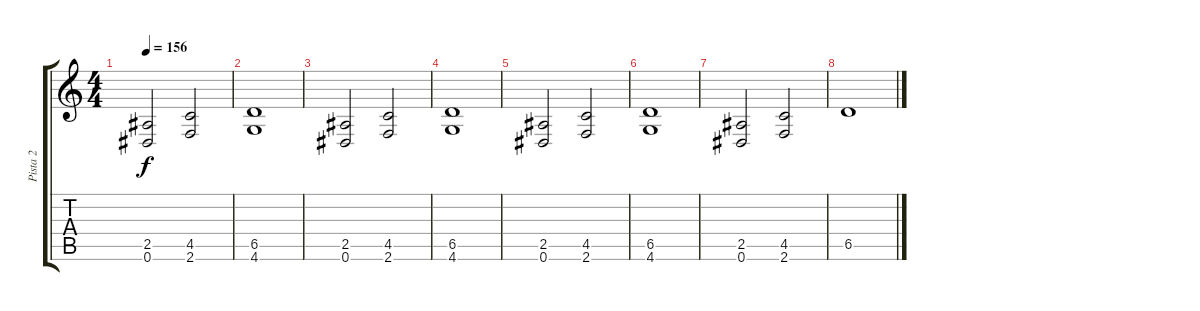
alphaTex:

\track ("Pista 2" "Pista 2") {instrument distortionguitar}
\staff {score tabs}
\tuning (Eb4 Bb3 Gb3 Db3 Ab2 Eb2) {hide}
\ts (4 4)
\tempo 156
\clef g2
\ks c
(2.5 0.6).2{dy f} (4.5 2.6).2 |
(6.5 4.6).1 |
(2.5 0.6).2 (4.5 2.6).2 |
(6.5 4.6).1 |
(2.5 0.6).2 (4.5 2.6).2 |
(6.5 4.6).1 |
(2.5 0.6).2 (4.5 2.6).2 |
6.5.1
